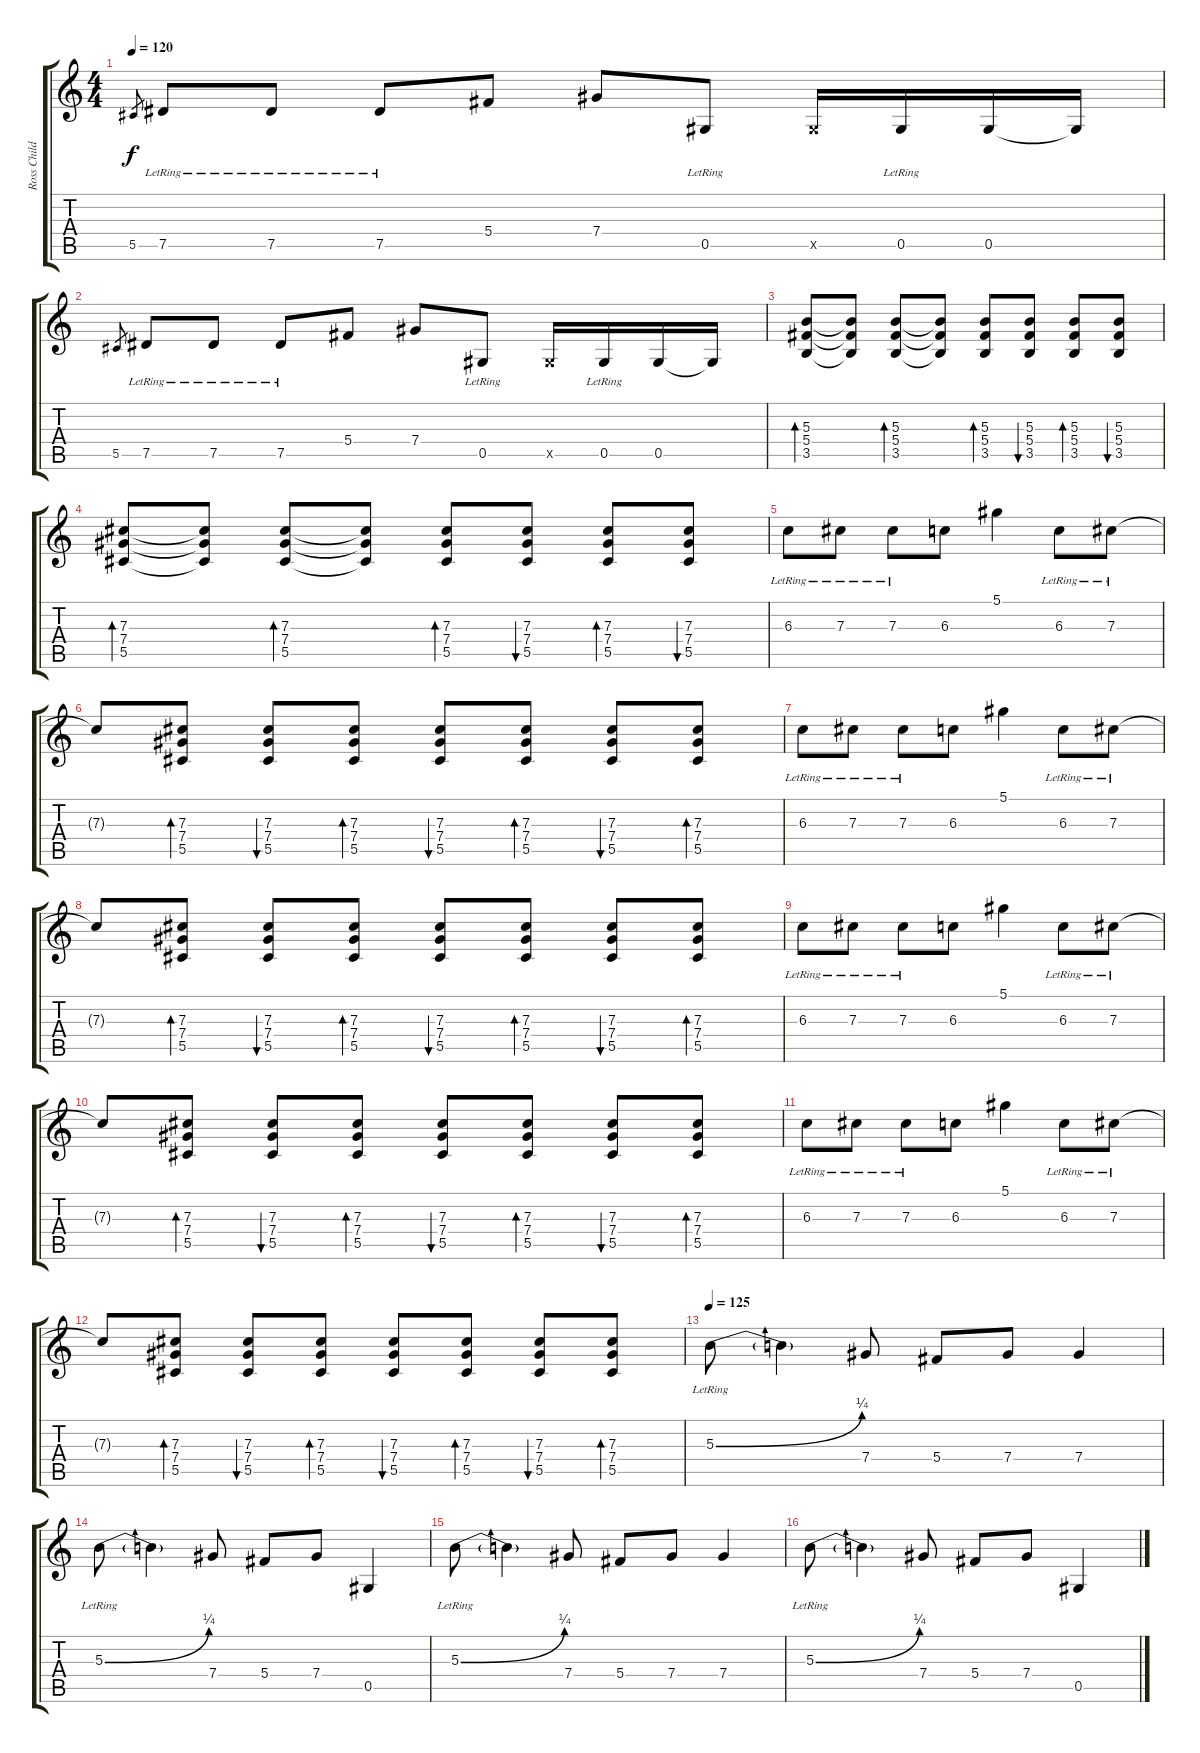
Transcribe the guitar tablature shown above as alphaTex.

\track ("Ross Childress" "Ross Child") {instrument acousticguitarsteel}
\staff {score tabs}
\tuning (Eb4 Bb3 Gb3 Db3 Ab2 Eb2) {hide}
\ts (4 4)
\tempo 120
\clef g2
\ks c
5.5.8{gr dy f} 7.5{lr}.8 7.5{lr}.8 7.5{lr}.8 5.4.8 7.4.8 0.5{lr}.8 0.5{x}.16 0.5{lr}.16 0.5.16 0.5{t}.16 |
5.5.8{gr} 7.5{lr}.8 7.5{lr}.8 7.5{lr}.8 5.4.8 7.4.8 0.5{lr}.8 0.5{x}.16 0.5{lr}.16 0.5.16 0.5{t}.16 |
(5.3 5.4 3.5).8{bd 60} (5.3{t} 5.4{t} 3.5{t}).8 (5.3 5.4 3.5).8{bd 60} (5.3{t} 5.4{t} 3.5{t}).8 (5.3 5.4 3.5).8{bd 60} (5.3 5.4 3.5).8{bu 60} (5.3 5.4 3.5).8{bd 60} (5.3 5.4 3.5).8{bu 60} |
(7.3 7.4 5.5).8{bd 60} (7.3{t} 7.4{t} 5.5{t}).8 (7.3 7.4 5.5).8{bd 60} (7.3{t} 7.4{t} 5.5{t}).8 (7.3 7.4 5.5).8{bd 60} (7.3 7.4 5.5).8{bu 60} (7.3 7.4 5.5).8{bd 60} (7.3 7.4 5.5).8{bu 60} |
6.3{lr}.8 7.3{lr}.8 7.3{lr}.8 6.3.8 5.1.4 6.3{lr}.8 7.3{lr}.8 |
7.3{t}.8 (7.3 7.4 5.5).8{bd 60} (7.3 7.4 5.5).8{bu 60} (7.3 7.4 5.5).8{bd 60} (7.3 7.4 5.5).8{bu 60} (7.3 7.4 5.5).8{bd 60} (7.3 7.4 5.5).8{bu 60} (7.3 7.4 5.5).8{bd 60} |
6.3{lr}.8 7.3{lr}.8 7.3{lr}.8 6.3.8 5.1.4 6.3{lr}.8 7.3{lr}.8 |
7.3{t}.8 (7.3 7.4 5.5).8{bd 60} (7.3 7.4 5.5).8{bu 60} (7.3 7.4 5.5).8{bd 60} (7.3 7.4 5.5).8{bu 60} (7.3 7.4 5.5).8{bd 60} (7.3 7.4 5.5).8{bu 60} (7.3 7.4 5.5).8{bd 60} |
6.3{lr}.8 7.3{lr}.8 7.3{lr}.8 6.3.8 5.1.4 6.3{lr}.8 7.3{lr}.8 |
7.3{t}.8 (7.3 7.4 5.5).8{bd 60} (7.3 7.4 5.5).8{bu 60} (7.3 7.4 5.5).8{bd 60} (7.3 7.4 5.5).8{bu 60} (7.3 7.4 5.5).8{bd 60} (7.3 7.4 5.5).8{bu 60} (7.3 7.4 5.5).8{bd 60} |
6.3{lr}.8 7.3{lr}.8 7.3{lr}.8 6.3.8 5.1.4 6.3{lr}.8 7.3{lr}.8 |
7.3{t}.8 (7.3 7.4 5.5).8{bd 60} (7.3 7.4 5.5).8{bu 60} (7.3 7.4 5.5).8{bd 60} (7.3 7.4 5.5).8{bu 60} (7.3 7.4 5.5).8{bd 60} (7.3 7.4 5.5).8{bu 60} (7.3 7.4 5.5).8{bd 60} |
\tempo 125
5.3{be (bend 0 0 60 1) lr}.8 5.3{t}.4 7.4.8 5.4.8 7.4.8 7.4.4 |
5.3{be (bend 0 0 60 1) lr}.8 5.3{t}.4 7.4.8 5.4.8 7.4.8 0.5.4 |
5.3{be (bend 0 0 60 1) lr}.8 5.3{t}.4 7.4.8 5.4.8 7.4.8 7.4.4 |
5.3{be (bend 0 0 60 1) lr}.8 5.3{t}.4 7.4.8 5.4.8 7.4.8 0.5.4
